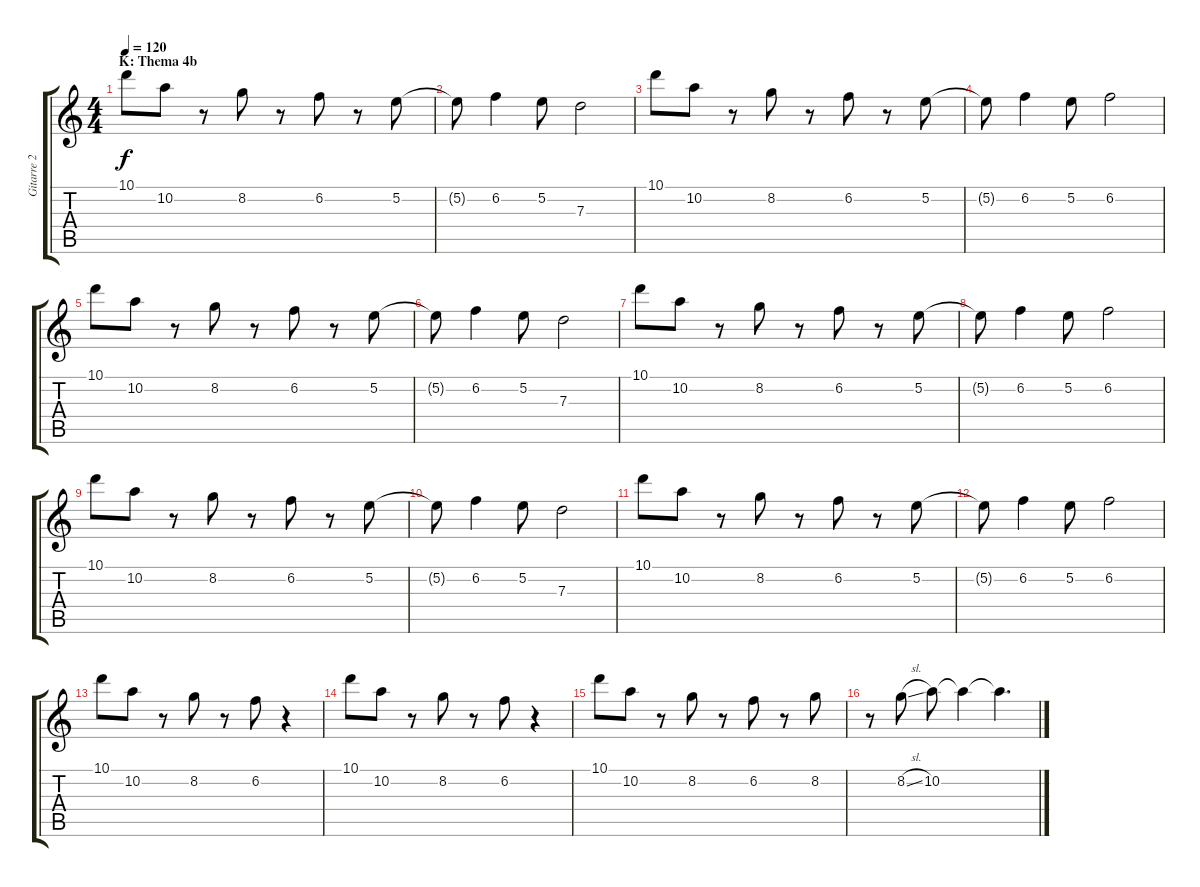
\track ("Gitarre 2" "Gitarre 2") {instrument acousticguitarsteel}
\staff {score tabs}
\tuning (E4 B3 G3 D3 A2 E2) {hide}
\ts (4 4)
\section ("" "K: Thema 4b")
\tempo 120
\clef g2
\ks c
10.1.8{dy f} 10.2.8 r.8 8.2.8 r.8 6.2.8 r.8 5.2.8 |
5.2{t}.8 6.2.4 5.2.8 7.3.2 |
10.1.8 10.2.8 r.8 8.2.8 r.8 6.2.8 r.8 5.2.8 |
5.2{t}.8 6.2.4 5.2.8 6.2.2 |
10.1.8 10.2.8 r.8 8.2.8 r.8 6.2.8 r.8 5.2.8 |
5.2{t}.8 6.2.4 5.2.8 7.3.2 |
10.1.8 10.2.8 r.8 8.2.8 r.8 6.2.8 r.8 5.2.8 |
5.2{t}.8 6.2.4 5.2.8 6.2.2 |
10.1.8 10.2.8 r.8 8.2.8 r.8 6.2.8 r.8 5.2.8 |
5.2{t}.8 6.2.4 5.2.8 7.3.2 |
10.1.8 10.2.8 r.8 8.2.8 r.8 6.2.8 r.8 5.2.8 |
5.2{t}.8 6.2.4 5.2.8 6.2.2 |
10.1.8 10.2.8 r.8 8.2.8 r.8 6.2.8 r.4 |
10.1.8 10.2.8 r.8 8.2.8 r.8 6.2.8 r.4 |
10.1.8 10.2.8 r.8 8.2.8 r.8 6.2.8 r.8 8.2.8 |
r.8 8.2{sl}.8 10.2.8 10.2{t}.4 10.2{t}.4{d}
